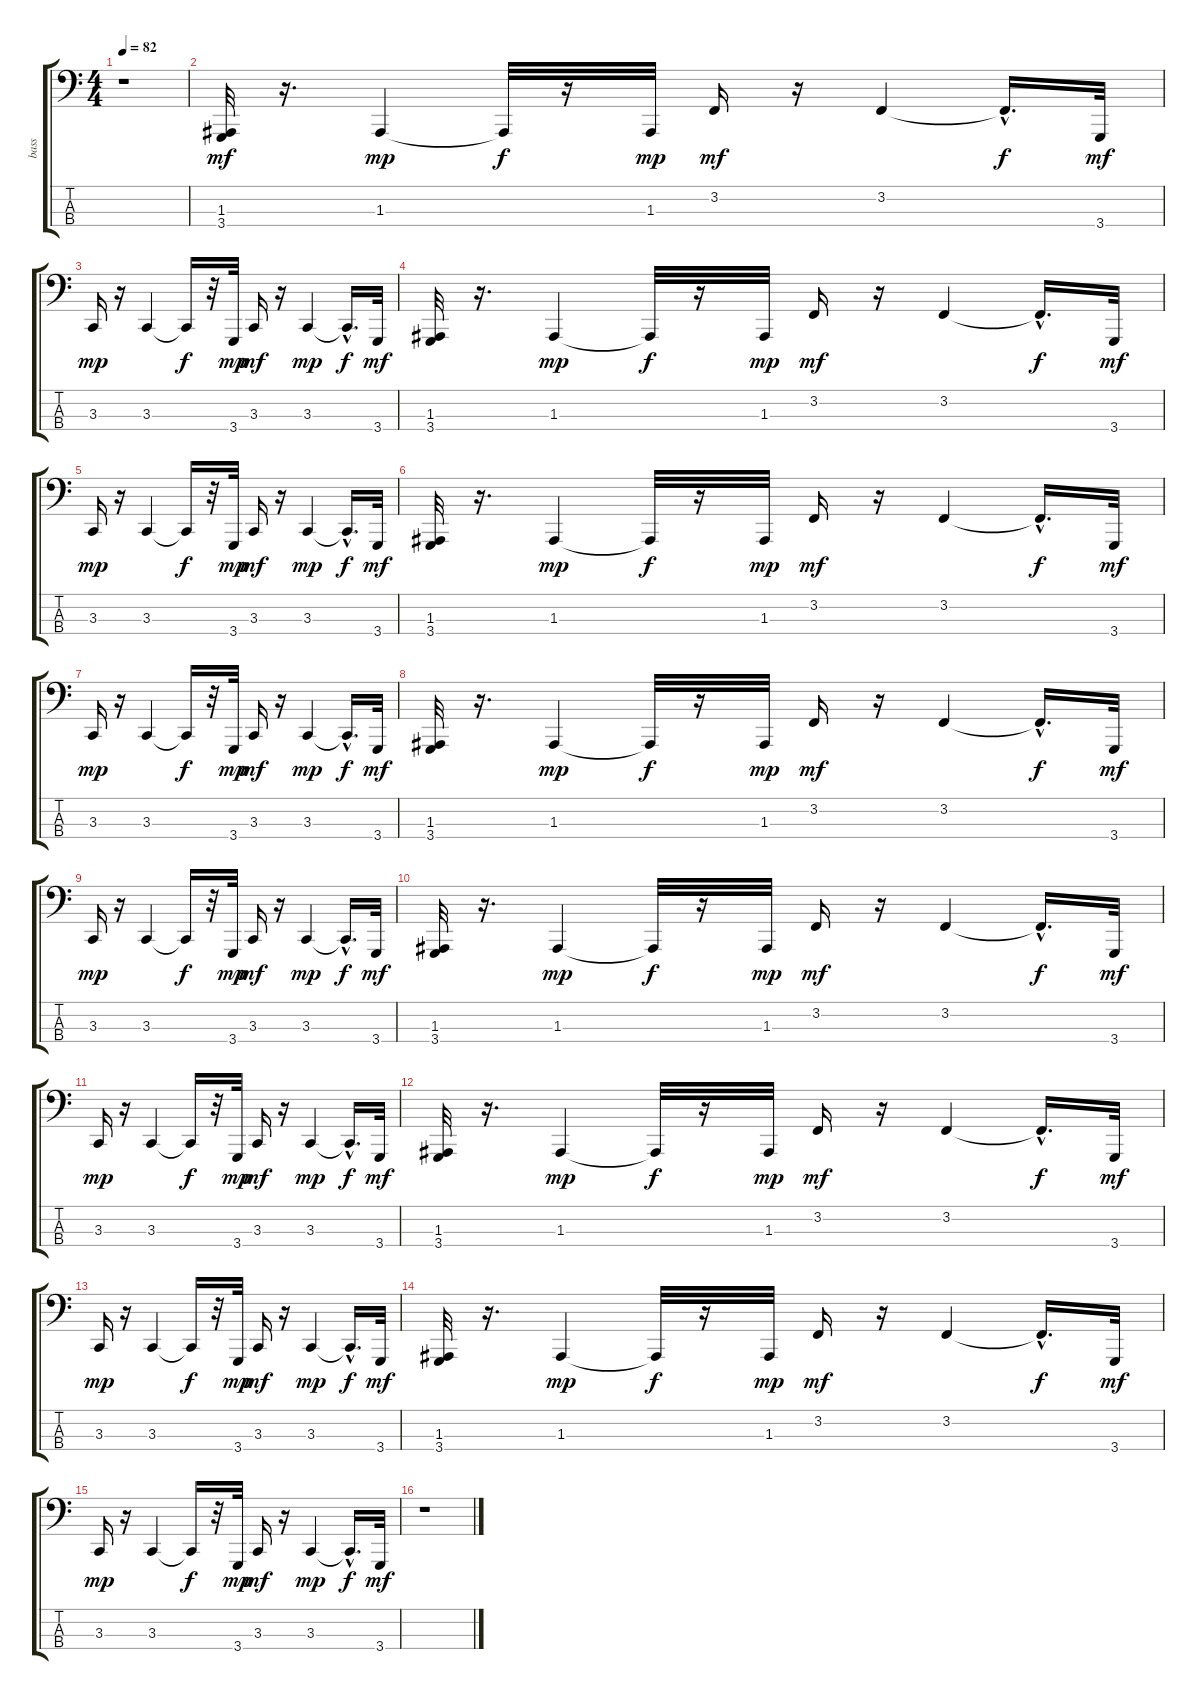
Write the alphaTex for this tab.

\track ("bass" "bass") {instrument acousticgrandpiano}
\staff {score tabs}
\tuning (G2 D2 A1 E1) {hide}
\ts (4 4)
\tempo 82
\clef f4
\ks c
r.1{dy f} |
(1.3 3.4).32{dy mf} r.16{d} 1.3.4{dy mp} 1.3{t}.32{dy f} r.16 1.3.32{dy mp} 3.2.16{dy mf} r.16 3.2.4 3.2{hac t}.16{d dy f} 3.4.32{dy mf} |
3.3.16{dy mp} r.16 3.3.4 3.3{t}.16{dy f} r.32 3.4.32{dy mp} 3.3.16{dy mf} r.16 3.3.4{dy mp} 3.3{hac t}.16{d dy f} 3.4.32{dy mf} |
(1.3 3.4).32 r.16{d} 1.3.4{dy mp} 1.3{t}.32{dy f} r.16 1.3.32{dy mp} 3.2.16{dy mf} r.16 3.2.4 3.2{hac t}.16{d dy f} 3.4.32{dy mf} |
3.3.16{dy mp} r.16 3.3.4 3.3{t}.16{dy f} r.32 3.4.32{dy mp} 3.3.16{dy mf} r.16 3.3.4{dy mp} 3.3{hac t}.16{d dy f} 3.4.32{dy mf} |
(1.3 3.4).32 r.16{d} 1.3.4{dy mp} 1.3{t}.32{dy f} r.16 1.3.32{dy mp} 3.2.16{dy mf} r.16 3.2.4 3.2{hac t}.16{d dy f} 3.4.32{dy mf} |
3.3.16{dy mp} r.16 3.3.4 3.3{t}.16{dy f} r.32 3.4.32{dy mp} 3.3.16{dy mf} r.16 3.3.4{dy mp} 3.3{hac t}.16{d dy f} 3.4.32{dy mf} |
(1.3 3.4).32 r.16{d} 1.3.4{dy mp} 1.3{t}.32{dy f} r.16 1.3.32{dy mp} 3.2.16{dy mf} r.16 3.2.4 3.2{hac t}.16{d dy f} 3.4.32{dy mf} |
3.3.16{dy mp} r.16 3.3.4 3.3{t}.16{dy f} r.32 3.4.32{dy mp} 3.3.16{dy mf} r.16 3.3.4{dy mp} 3.3{hac t}.16{d dy f} 3.4.32{dy mf} |
(1.3 3.4).32 r.16{d} 1.3.4{dy mp} 1.3{t}.32{dy f} r.16 1.3.32{dy mp} 3.2.16{dy mf} r.16 3.2.4 3.2{hac t}.16{d dy f} 3.4.32{dy mf} |
3.3.16{dy mp} r.16 3.3.4 3.3{t}.16{dy f} r.32 3.4.32{dy mp} 3.3.16{dy mf} r.16 3.3.4{dy mp} 3.3{hac t}.16{d dy f} 3.4.32{dy mf} |
(1.3 3.4).32 r.16{d} 1.3.4{dy mp} 1.3{t}.32{dy f} r.16 1.3.32{dy mp} 3.2.16{dy mf} r.16 3.2.4 3.2{hac t}.16{d dy f} 3.4.32{dy mf} |
3.3.16{dy mp} r.16 3.3.4 3.3{t}.16{dy f} r.32 3.4.32{dy mp} 3.3.16{dy mf} r.16 3.3.4{dy mp} 3.3{hac t}.16{d dy f} 3.4.32{dy mf} |
(1.3 3.4).32 r.16{d} 1.3.4{dy mp} 1.3{t}.32{dy f} r.16 1.3.32{dy mp} 3.2.16{dy mf} r.16 3.2.4 3.2{hac t}.16{d dy f} 3.4.32{dy mf} |
3.3.16{dy mp} r.16 3.3.4 3.3{t}.16{dy f} r.32 3.4.32{dy mp} 3.3.16{dy mf} r.16 3.3.4{dy mp} 3.3{hac t}.16{d dy f} 3.4.32{dy mf} |
r.1
